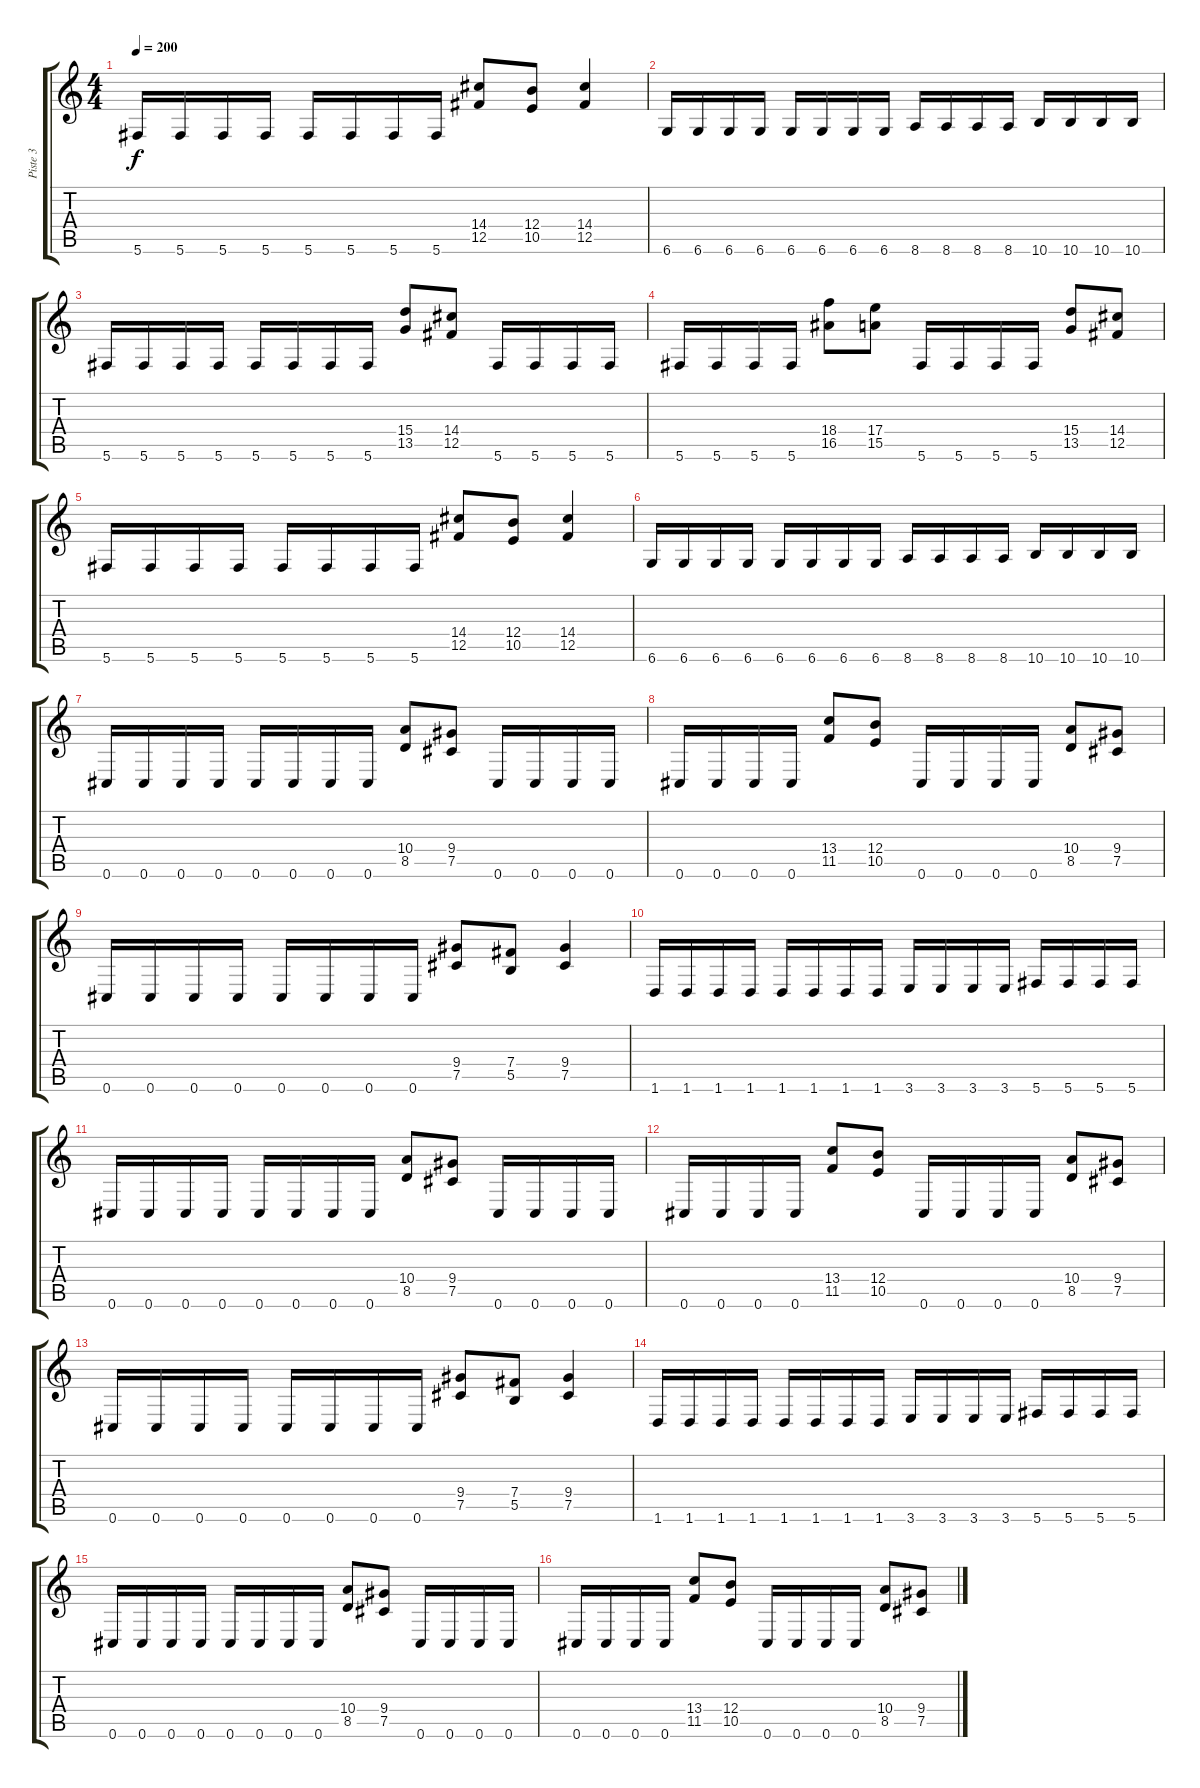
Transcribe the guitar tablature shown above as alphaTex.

\track ("Piste 3" "Piste 3") {instrument distortionguitar}
\staff {score tabs}
\tuning (Db4 Ab3 E3 B2 Gb2 Db2) {hide}
\ts (4 4)
\tempo 200
\clef g2
\ks c
5.6.16{dy f} 5.6.16 5.6.16 5.6.16 5.6.16 5.6.16 5.6.16 5.6.16 (14.4 12.5).8 (12.4 10.5).8 (14.4 12.5).4 |
6.6.16 6.6.16 6.6.16 6.6.16 6.6.16 6.6.16 6.6.16 6.6.16 8.6.16 8.6.16 8.6.16 8.6.16 10.6.16 10.6.16 10.6.16 10.6.16 |
5.6.16 5.6.16 5.6.16 5.6.16 5.6.16 5.6.16 5.6.16 5.6.16 (15.4 13.5).8 (14.4 12.5).8 5.6.16 5.6.16 5.6.16 5.6.16 |
5.6.16 5.6.16 5.6.16 5.6.16 (18.4 16.5).8 (17.4 15.5).8 5.6.16 5.6.16 5.6.16 5.6.16 (15.4 13.5).8 (14.4 12.5).8 |
5.6.16 5.6.16 5.6.16 5.6.16 5.6.16 5.6.16 5.6.16 5.6.16 (14.4 12.5).8 (12.4 10.5).8 (14.4 12.5).4 |
6.6.16 6.6.16 6.6.16 6.6.16 6.6.16 6.6.16 6.6.16 6.6.16 8.6.16 8.6.16 8.6.16 8.6.16 10.6.16 10.6.16 10.6.16 10.6.16 |
0.6.16 0.6.16 0.6.16 0.6.16 0.6.16 0.6.16 0.6.16 0.6.16 (10.4 8.5).8 (9.4 7.5).8 0.6.16 0.6.16 0.6.16 0.6.16 |
0.6.16 0.6.16 0.6.16 0.6.16 (13.4 11.5).8 (12.4 10.5).8 0.6.16 0.6.16 0.6.16 0.6.16 (10.4 8.5).8 (9.4 7.5).8 |
0.6.16 0.6.16 0.6.16 0.6.16 0.6.16 0.6.16 0.6.16 0.6.16 (9.4 7.5).8 (7.4 5.5).8 (9.4 7.5).4 |
1.6.16 1.6.16 1.6.16 1.6.16 1.6.16 1.6.16 1.6.16 1.6.16 3.6.16 3.6.16 3.6.16 3.6.16 5.6.16 5.6.16 5.6.16 5.6.16 |
0.6.16 0.6.16 0.6.16 0.6.16 0.6.16 0.6.16 0.6.16 0.6.16 (10.4 8.5).8 (9.4 7.5).8 0.6.16 0.6.16 0.6.16 0.6.16 |
0.6.16 0.6.16 0.6.16 0.6.16 (13.4 11.5).8 (12.4 10.5).8 0.6.16 0.6.16 0.6.16 0.6.16 (10.4 8.5).8 (9.4 7.5).8 |
0.6.16 0.6.16 0.6.16 0.6.16 0.6.16 0.6.16 0.6.16 0.6.16 (9.4 7.5).8 (7.4 5.5).8 (9.4 7.5).4 |
1.6.16 1.6.16 1.6.16 1.6.16 1.6.16 1.6.16 1.6.16 1.6.16 3.6.16 3.6.16 3.6.16 3.6.16 5.6.16 5.6.16 5.6.16 5.6.16 |
0.6.16 0.6.16 0.6.16 0.6.16 0.6.16 0.6.16 0.6.16 0.6.16 (10.4 8.5).8 (9.4 7.5).8 0.6.16 0.6.16 0.6.16 0.6.16 |
0.6.16 0.6.16 0.6.16 0.6.16 (13.4 11.5).8 (12.4 10.5).8 0.6.16 0.6.16 0.6.16 0.6.16 (10.4 8.5).8 (9.4 7.5).8
